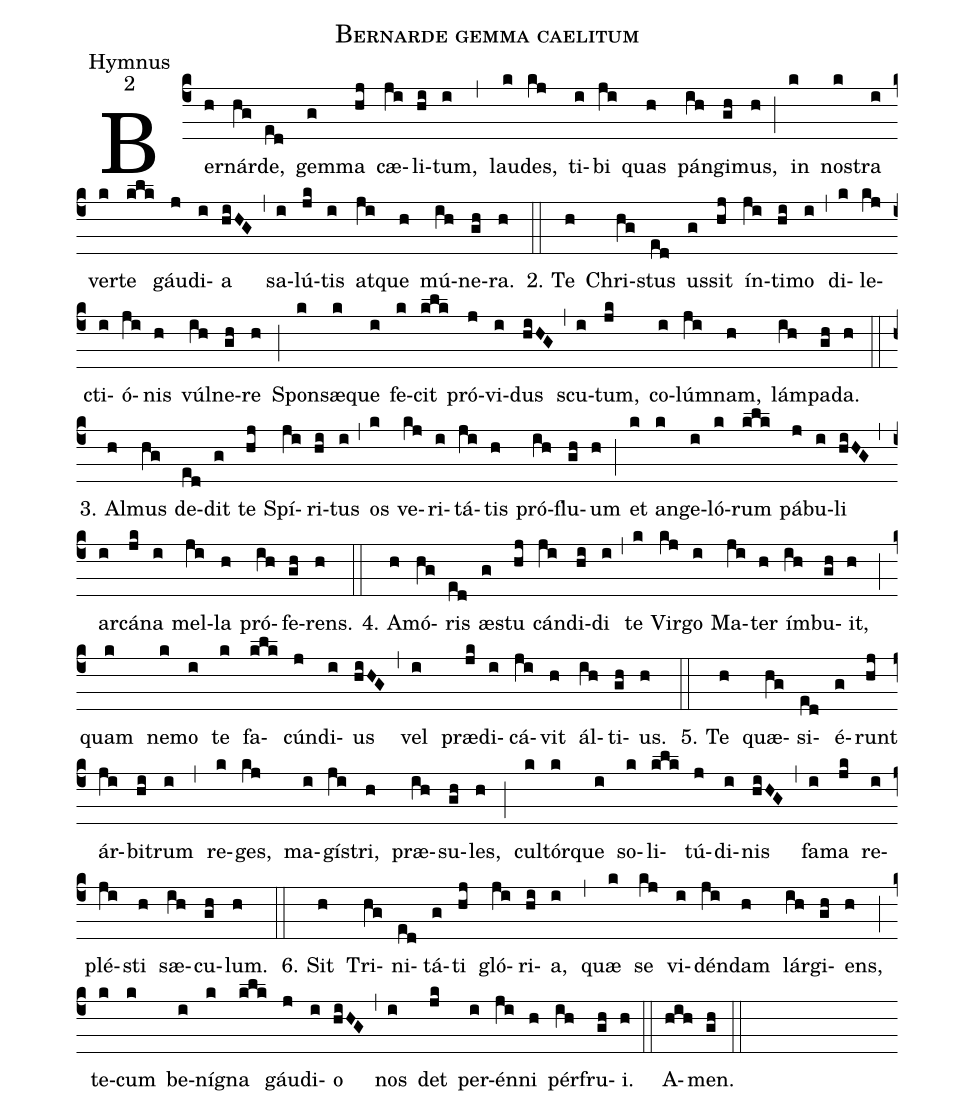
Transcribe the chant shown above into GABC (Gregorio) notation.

name:Bernarde gemma caelitum ;
office-part:Hymnus;
mode:2;
%%
(c4)Ber(h)nár(hg)de,(ed) gem(g)ma(hj) cæ(ji)li(hi)tum,(i) (,)
lau(k)des,(kj) ti(i)bi(ji) quas(h) pán(ih)gi(gh)mus,(h) (;)
in(k) no(k)stra(i) ver(k)te(klk) gáu(j)di(i)a(hiHG) (,)
sa(i)lú(jk)tis(i) at(ji)que(h) mú(ih)ne(gh)ra.(h) (::)
2. Te(h) Chri(hg)stus(ed) us(g)sit(hj) ín(ji)ti(hi)mo(i) (,)
di(k)le(kj)cti(i)ó(ji)nis(h) vúl(ih)ne(gh)re(h) (;)
Spon(k)sæ(k)que(i) fe(k)cit(klk) pró(j)vi(i)dus(hiHG) (,)
scu(i)tum,(jk) co(i)lúm(ji)nam,(h) lám(ih)pa(gh)da.(h) (::)

3. Al(h)mus(hg) de(ed)dit(g) te(hj) Spí(ji)ri(hi)tus(i) (,)
os(k) ve(kj)ri(i)tá(ji)tis(h) pró(ih)flu(gh)um(h) (;)
et(k) an(k)ge(i)ló(k)rum(klk) pá(j)bu(i)li(hiHG) (,)
ar(i)cá(jk)na(i) mel(ji)la(h) pró(ih)fe(gh)rens.(h) (::)

4. A(h)mó(hg)ris(ed) æ(g)stu(hj) cán(ji)di(hi)di(i) (,)
te(k) Vir(kj)go(i) Ma(ji)ter(h) ím(ih)bu(gh)it,(h) (;)
quam(k) ne(k)mo(i) te(k) fa(klk)cún(j)di(i)us(hiHG) (,)
vel(i) præ(jk)di(i)cá(ji)vit(h) ál(ih)ti(gh)us.(h) (::)

5. Te(h) quæ(hg)si(ed)é(g)runt(hj) ár(ji)bi(hi)trum(i) (,)
re(k)ges,(kj) ma(i)gí(ji)stri,(h) præ(ih)su(gh)les,(h) (;)
cul(k)tór(k)que(i) so(k)li(klk)tú(j)di(i)nis(hiHG) (,)
fa(i)ma(jk) re(i)plé(ji)sti(h) sæ(ih)cu(gh)lum.(h) (::)

6. Sit(h) Tri(hg)ni(ed)tá(g)ti(hj) gló(ji)ri(hi)a,(i) (,)
quæ(k) se(kj) vi(i)dén(ji)dam(h) lár(ih)gi(gh)ens,(h) (;)
te(k)cum(k) be(i)ní(k)gna(klk) gáu(j)di(i)o(hiHG) (,)
nos(i) det(jk) per(i)én(ji)ni(h) pér(ih)fru(gh)i.(h) (::)
A(hih)men.(gh) (::)
